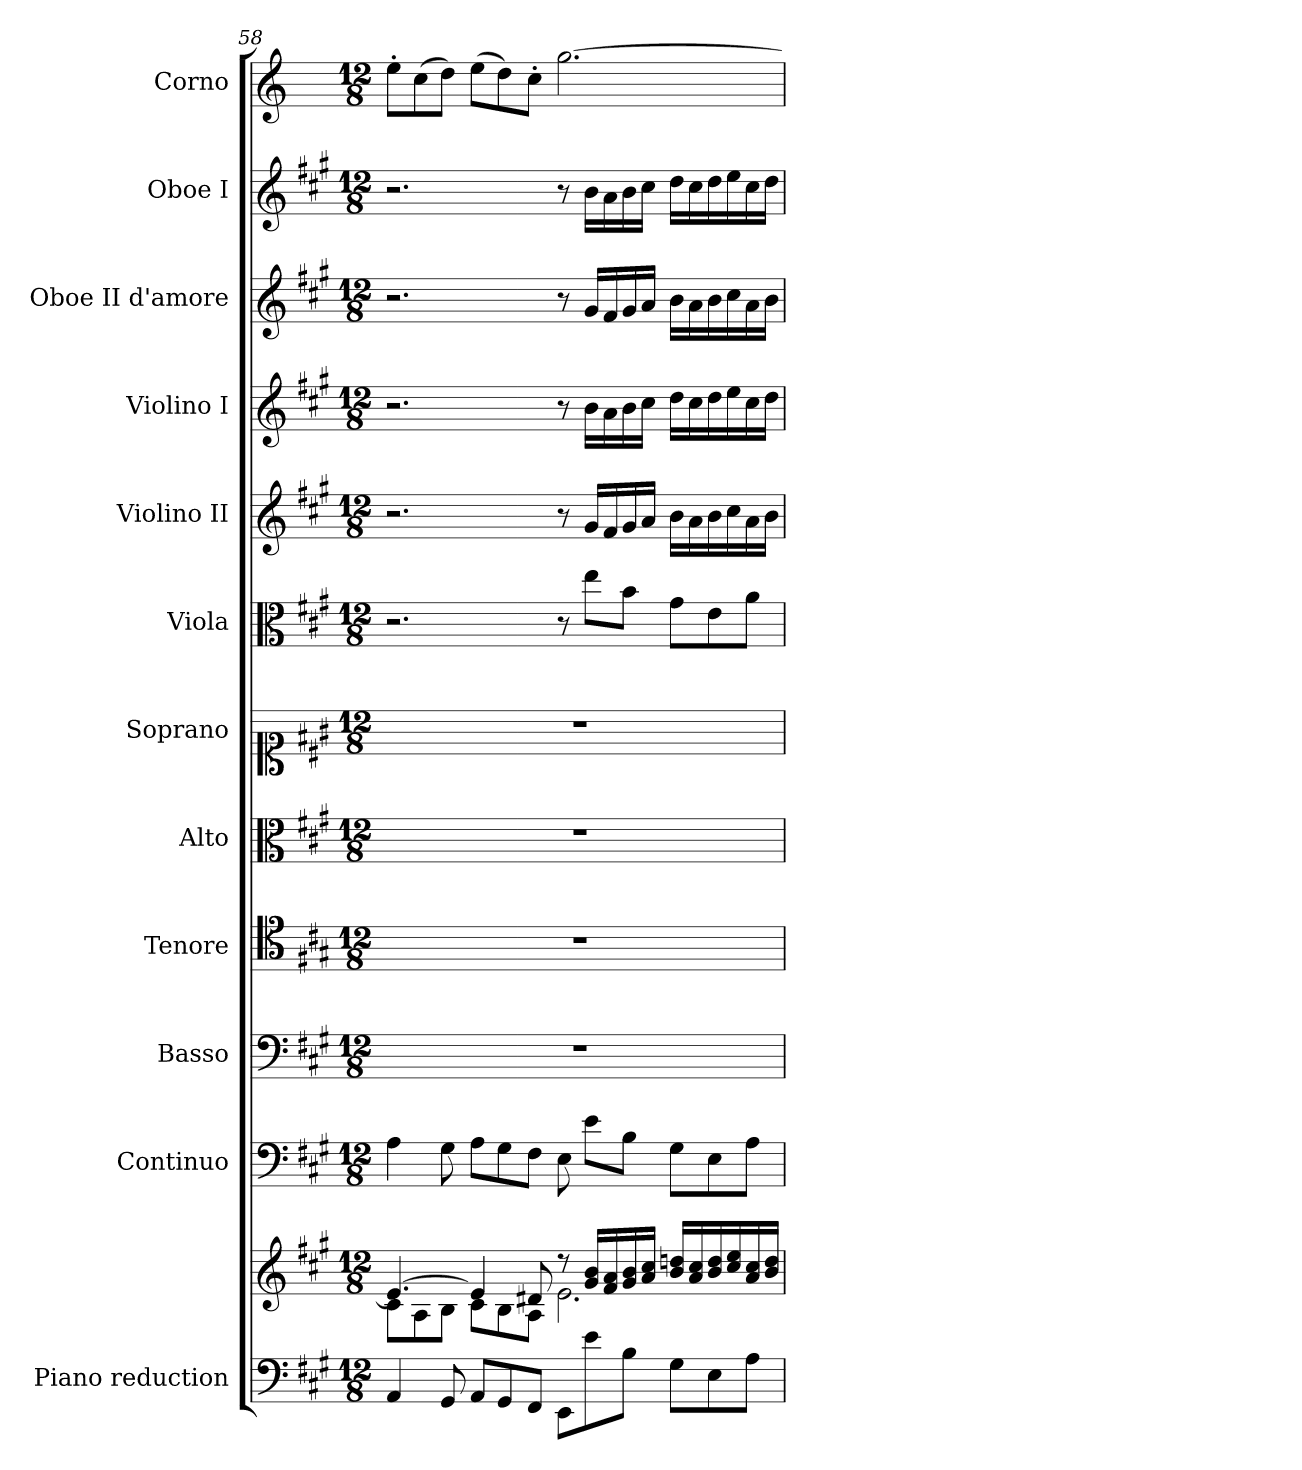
**kern	**kern	**kern	**kern	**kern	**kern	**kern	**kern	**kern	**kern	**kern	**kern	**kern
*part12	*part12	*part11	*part10	*part9	*part8	*part7	*part6	*part5	*part4	*part3	*part2	*part1
*staff13	*staff12	*staff11	*staff10	*staff9	*staff8	*staff7	*staff6	*staff5	*staff4	*staff3	*staff2	*staff1
*I"Piano reduction	*	*I"Continuo	*I"Basso	*I"Tenore	*I"Alto	*I"Soprano	*I"Viola	*I"Violino II	*I"Violino I	*I"Oboe II d'amore	*I"Oboe I	*I"Corno
*I'Pno	*	*	*	*	*	*	*I'Vla	*I'Vln	*I'Vln	*I'Ob	*I'Ob	*
!!LO:PB:g=z
*clefF4	*clefG2	*clefF4	*clefF4	*clefC4	*clefC3	*clefC1	*clefC3	*clefG2	*clefG2	*clefG2	*clefG2	*clefG2
*	*	*	*	*	*	*	*	*	*	*	*	*ITrd2c3
*k[f#c#g#]	*k[f#c#g#]	*k[f#c#g#]	*k[f#c#g#]	*k[f#c#g#]	*k[f#c#g#]	*k[f#c#g#]	*k[f#c#g#]	*k[f#c#g#]	*k[f#c#g#]	*k[f#c#g#]	*k[f#c#g#]	*k[f#c#g#]
*M12/8	*M12/8	*M12/8	*M12/8	*M12/8	*M12/8	*M12/8	*M12/8	*M12/8	*M12/8	*M12/8	*M12/8	*M12/8
=58	=58	=58	=58	=58	=58	=58	=58	=58	=58	=58	=58	=58
*	*^	*	*	*	*	*	*	*	*	*	*	*
4AA/	4.e/_	8c#\L	4A\	1.r	1.r	1.r	1.r	2.r	2.r	2.r	2.r	2.r	8cc#'\L
.	.	8A\	.	.	.	.	.	.	.	.	.	.	(8a\
8GG#/	.	8B\J	8G#\	.	.	.	.	.	.	.	.	.	8b\J)
8AA/L	4e/]	8c#\L	8A\L	.	.	.	.	.	.	.	.	.	(8cc#\L
8GG#/	.	8B\	8G#\	.	.	.	.	.	.	.	.	.	8b\)
8FF#/J	8d#X/	8A\J	8F#\J	.	.	.	.	.	.	.	.	.	8a'\J
8EE\L	8r	2.e\	8E\	.	.	.	.	8r	8r	8r	8r	8r	[2.ee\
8e\	16g#/ 16b/LL	.	8e\L	.	.	.	.	8ee\L	16g#/LL	16b\LL	16g#/LL	16b\LL	.
.	16f#/ 16a/	.	.	.	.	.	.	.	16f#/	16a\	16f#/	16a\	.
8B\J	16g#/ 16b/	.	8B\J	.	.	.	.	8b\J	16g#/	16b\	16g#/	16b\	.
.	16a/ 16cc#/JJ	.	.	.	.	.	.	.	16a/JJ	16cc#\JJ	16a/JJ	16cc#\JJ	.
8G#\L	16b/ 16ddn/LL	.	8G#\L	.	.	.	.	8g#\L	16b\LL	16dd\LL	16b\LL	16dd\LL	.
.	16a/ 16cc#/	.	.	.	.	.	.	.	16a\	16cc#\	16a\	16cc#\	.
8E\	16b/ 16dd/	.	8E\	.	.	.	.	8e\	16b\	16dd\	16b\	16dd\	.
.	16cc#/ 16ee/	.	.	.	.	.	.	.	16cc#\	16ee\	16cc#\	16ee\	.
8A\J	16a/ 16cc#/	.	8A\J	.	.	.	.	8a\J	16a\	16cc#\	16a\	16cc#\	.
.	16b/ 16dd/JJ	.	.	.	.	.	.	.	16b\JJ	16dd\JJ	16b\JJ	16dd\JJ	.
*	*v	*v	*	*	*	*	*	*	*	*	*	*	*
=	=	=	=	=	=	=	=	=	=	=	=	=
*-	*-	*-	*-	*-	*-	*-	*-	*-	*-	*-	*-	*-
